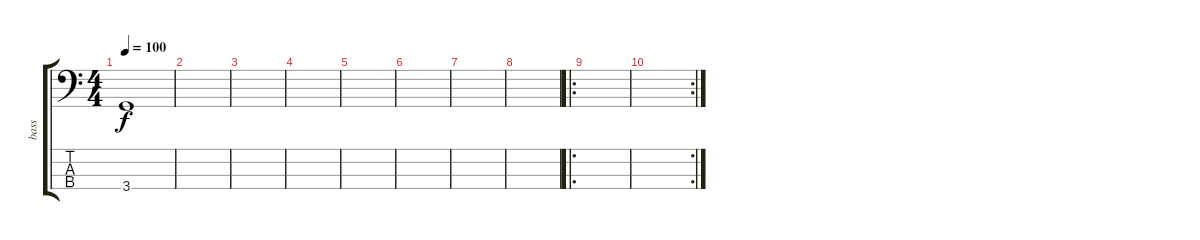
\track ("bass" "bass") {instrument electricbasspick}
\staff {score tabs}
\tuning (G2 D2 A1 E1) {hide}
\ts (4 4)
\tempo 100
\clef f4
\ks c
3.4.1{dy f} |
|
|
|
|
|
|
|
\ro
|
\rc 2
